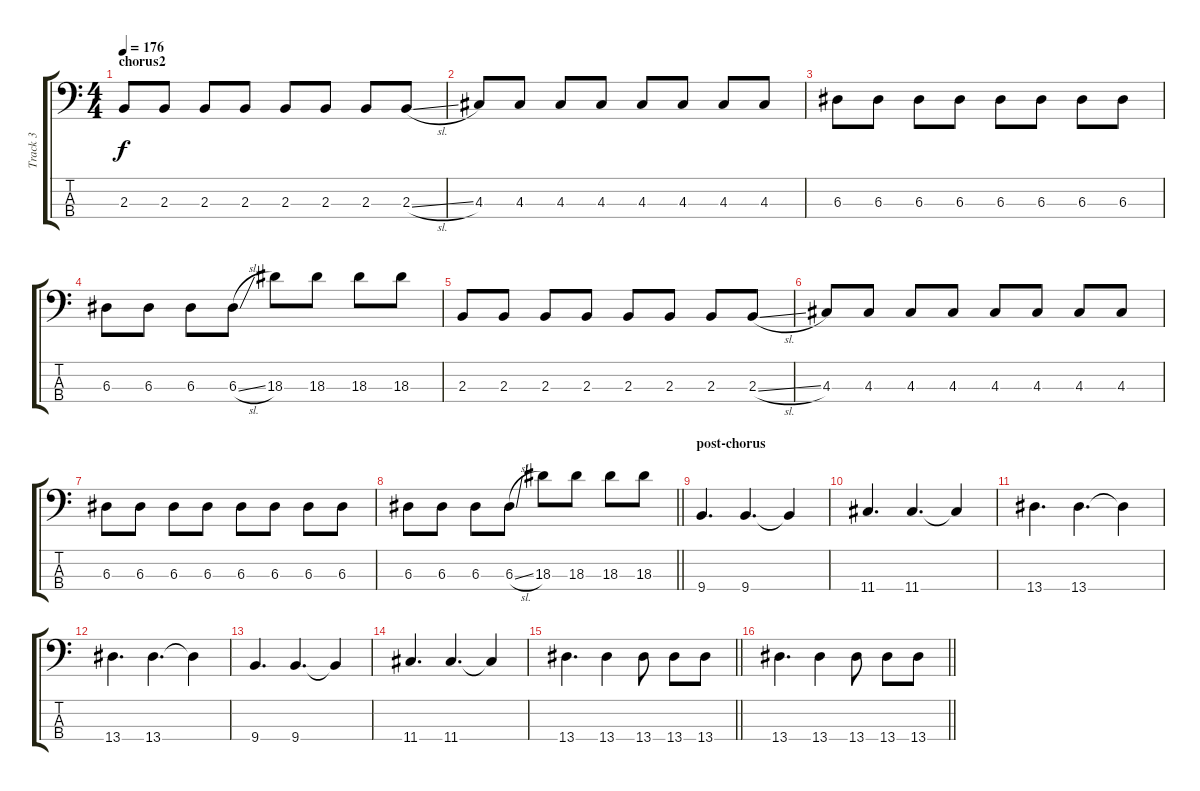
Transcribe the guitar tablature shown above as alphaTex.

\track ("Track 3" "Track 3") {instrument electricbasspick}
\staff {score tabs}
\tuning (G2 D2 A1 D1) {hide}
\ts (4 4)
\section ("" "chorus2")
\tempo 176
\clef f4
\ks c
2.3.8{dy f} 2.3.8 2.3.8 2.3.8 2.3.8 2.3.8 2.3.8 2.3{sl}.8 |
4.3.8 4.3.8 4.3.8 4.3.8 4.3.8 4.3.8 4.3.8 4.3.8 |
6.3.8 6.3.8 6.3.8 6.3.8 6.3.8 6.3.8 6.3.8 6.3.8 |
6.3.8 6.3.8 6.3.8 6.3{sl}.8 18.3.8 18.3.8 18.3.8 18.3.8 |
2.3.8 2.3.8 2.3.8 2.3.8 2.3.8 2.3.8 2.3.8 2.3{sl}.8 |
4.3.8 4.3.8 4.3.8 4.3.8 4.3.8 4.3.8 4.3.8 4.3.8 |
6.3.8 6.3.8 6.3.8 6.3.8 6.3.8 6.3.8 6.3.8 6.3.8 |
\barLineRight lightlight
6.3.8 6.3.8 6.3.8 6.3{sl}.8 18.3.8 18.3.8 18.3.8 18.3.8 |
\section ("" "post-chorus")
9.4.4{d} 9.4.4{d} 9.4{t}.4 |
11.4.4{d} 11.4.4{d} 11.4{t}.4 |
13.4.4{d} 13.4.4{d} 13.4{t}.4 |
13.4.4{d} 13.4.4{d} 13.4{t}.4 |
9.4.4{d} 9.4.4{d} 9.4{t}.4 |
11.4.4{d} 11.4.4{d} 11.4{t}.4 |
\barLineRight lightlight
13.4.4{d} 13.4.4 13.4.8 13.4.8 13.4.8 |
\barLineRight lightlight
13.4.4{d} 13.4.4 13.4.8 13.4.8 13.4.8
